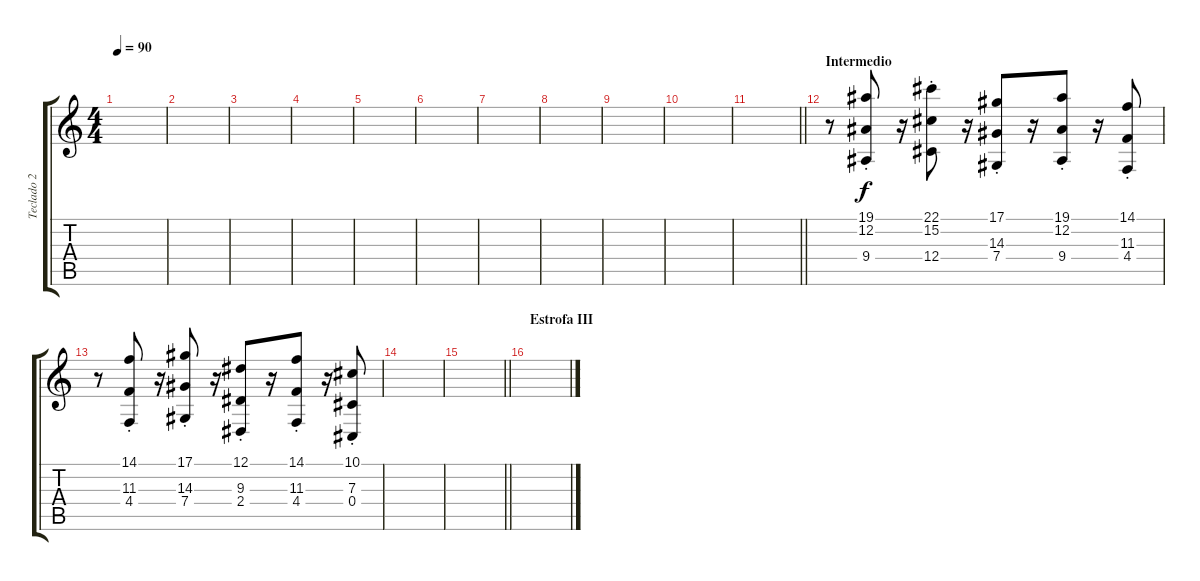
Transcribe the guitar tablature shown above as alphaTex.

\track ("Teclado 2" "Teclado 2") {instrument choiraahs}
\staff {score tabs}
\tuning (Eb4 Bb3 Gb3 Db3 Ab2 Eb2) {hide}
\ts (4 4)
\tempo 90
\clef g2
\ks c
|
|
|
|
|
|
|
|
|
|
\barLineRight lightlight
|
\section ("" "Intermedio")
r.8{instrument pad1newage} (19.1{st} 12.2{st} 9.4{st}).8 r.16 (22.1{st} 15.2{st} 12.4{st}).8 r.16 (17.1{st} 14.3{st} 7.4{st}).8 r.16 (19.1{st} 12.2{st} 9.4{st}).8 r.16 (14.1{st} 11.3{st} 4.4{st}).8 |
r.8 (14.1{st} 11.3{st} 4.4{st}).8 r.16 (17.1{st} 14.3{st} 7.4{st}).8 r.16 (12.1{st} 9.3{st} 2.4{st}).8 r.16 (14.1{st} 11.3{st} 4.4{st}).8 r.16 (10.1{st} 7.3{st} 0.4{st}).8 |
|
\barLineRight lightlight
|
\section ("" "Estrofa III")
